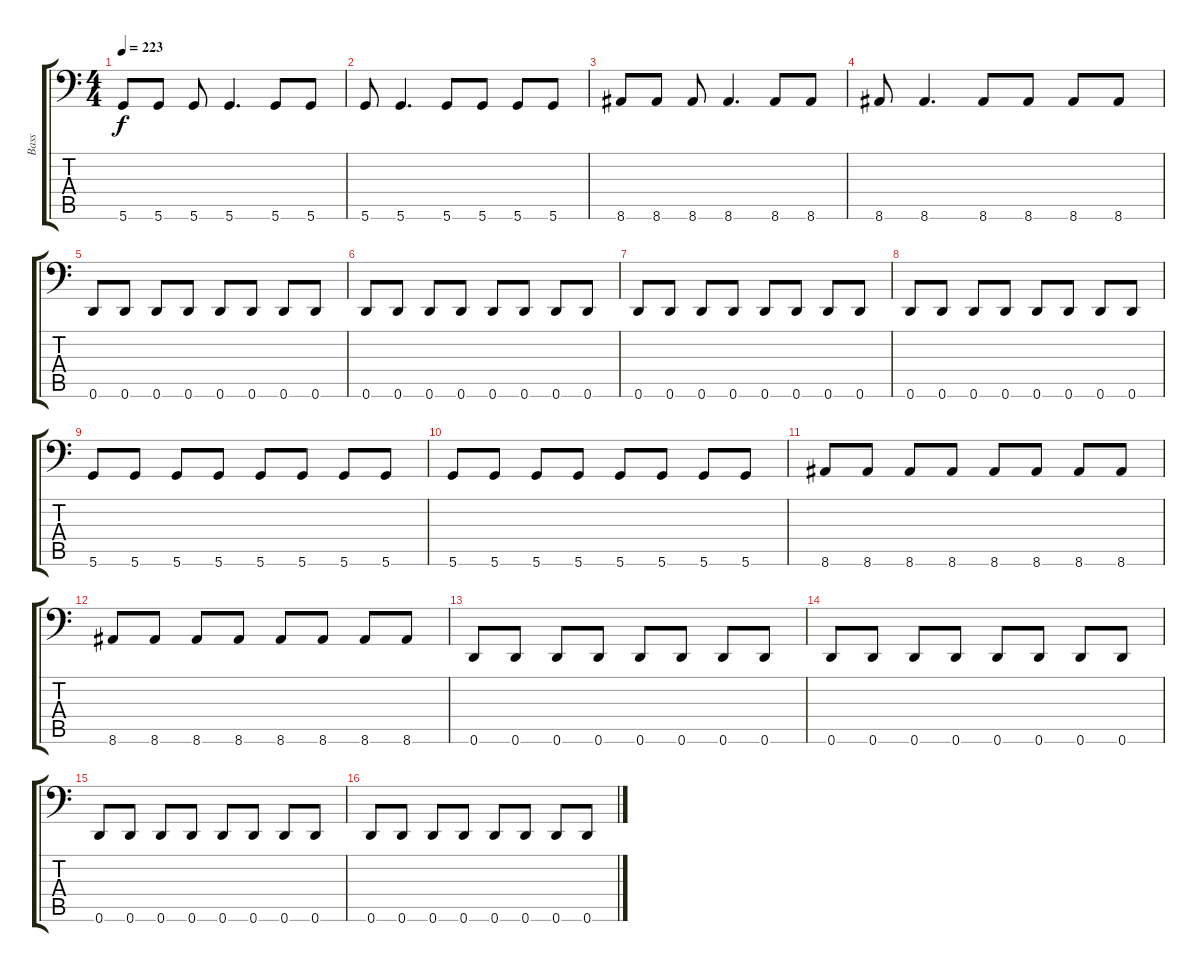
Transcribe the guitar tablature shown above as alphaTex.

\track ("Bass" "Bass") {instrument electricbasspick}
\staff {score tabs}
\tuning (E3 B2 G2 D2 A1 D1) {hide}
\ts (4 4)
\tempo 223
\clef f4
\ks c
5.6.8{dy f} 5.6.8 5.6.8 5.6.4{d} 5.6.8 5.6.8 |
5.6.8 5.6.4{d} 5.6.8 5.6.8 5.6.8 5.6.8 |
8.6.8 8.6.8 8.6.8 8.6.4{d} 8.6.8 8.6.8 |
8.6.8 8.6.4{d} 8.6.8 8.6.8 8.6.8 8.6.8 |
0.6.8 0.6.8 0.6.8 0.6.8 0.6.8 0.6.8 0.6.8 0.6.8 |
0.6.8 0.6.8 0.6.8 0.6.8 0.6.8 0.6.8 0.6.8 0.6.8 |
0.6.8 0.6.8 0.6.8 0.6.8 0.6.8 0.6.8 0.6.8 0.6.8 |
0.6.8 0.6.8 0.6.8 0.6.8 0.6.8 0.6.8 0.6.8 0.6.8 |
5.6.8 5.6.8 5.6.8 5.6.8 5.6.8 5.6.8 5.6.8 5.6.8 |
5.6.8 5.6.8 5.6.8 5.6.8 5.6.8 5.6.8 5.6.8 5.6.8 |
8.6.8 8.6.8 8.6.8 8.6.8 8.6.8 8.6.8 8.6.8 8.6.8 |
8.6.8 8.6.8 8.6.8 8.6.8 8.6.8 8.6.8 8.6.8 8.6.8 |
0.6.8 0.6.8 0.6.8 0.6.8 0.6.8 0.6.8 0.6.8 0.6.8 |
0.6.8 0.6.8 0.6.8 0.6.8 0.6.8 0.6.8 0.6.8 0.6.8 |
0.6.8 0.6.8 0.6.8 0.6.8 0.6.8 0.6.8 0.6.8 0.6.8 |
0.6.8 0.6.8 0.6.8 0.6.8 0.6.8 0.6.8 0.6.8 0.6.8
